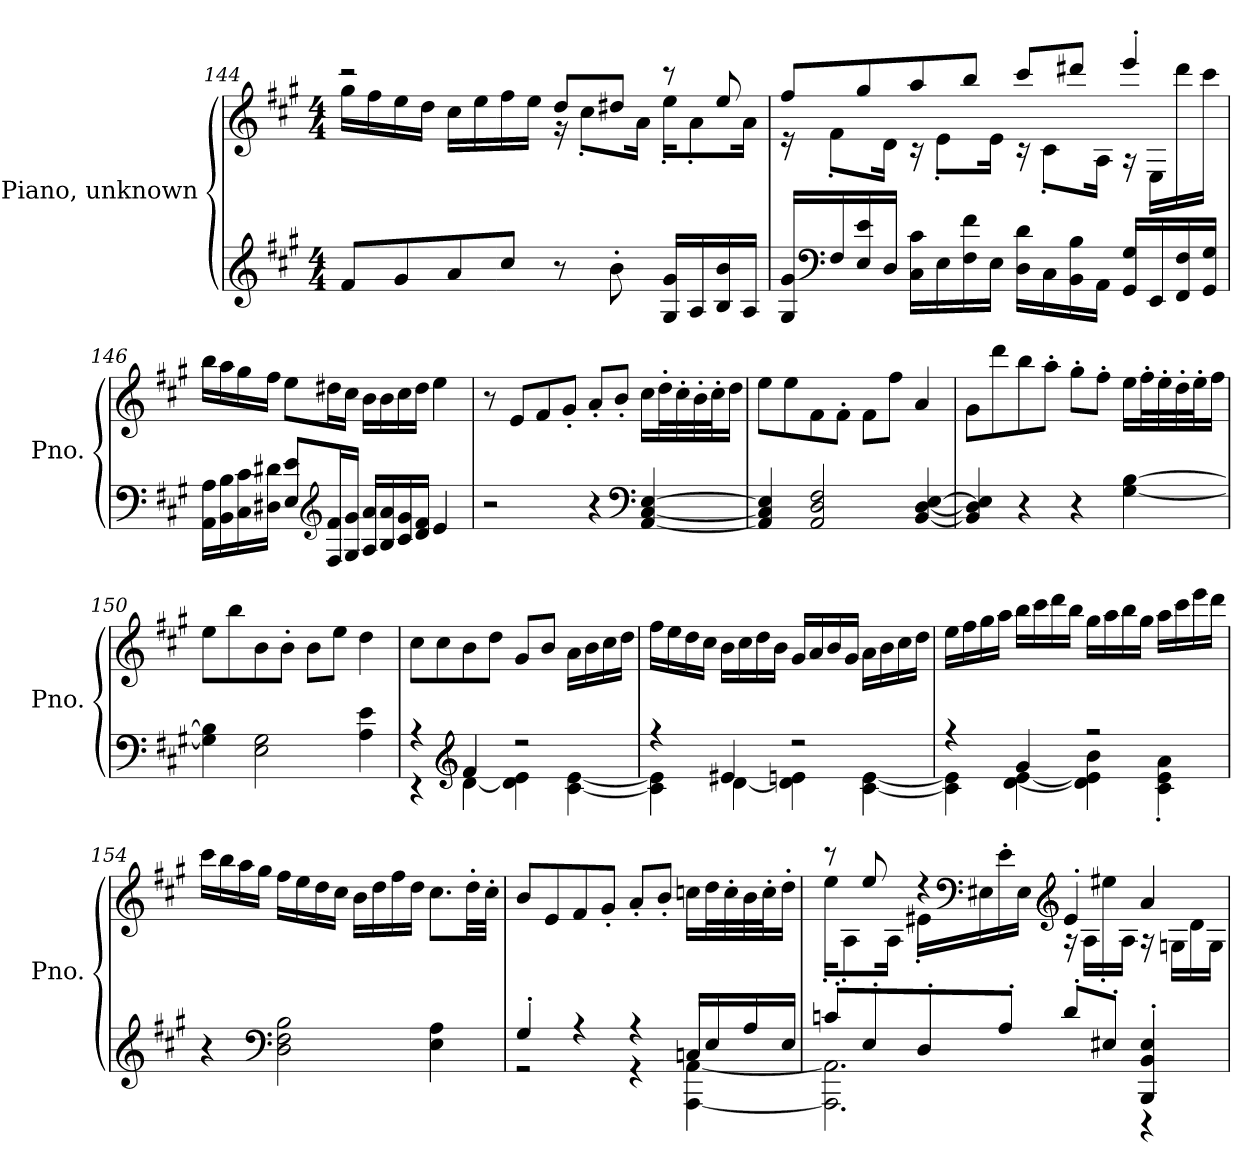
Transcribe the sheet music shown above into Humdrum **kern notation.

**kern	**kern
*part1	*part1
*staff2	*staff1
*I"Piano, unknown	*
*I'Pno.	*
!!LO:LB:g=z
*clefG2	*clefG2
*k[f#c#g#]	*k[f#c#g#]
*M4/4	*M4/4
=144	=144
*	*^
8f#/L	2r	16gg#\LL
.	.	16ff#\
8g#/	.	16ee\
.	.	16dd\JJ
8a/	.	16cc#\LL
.	.	16ee\
8cc#/J	.	16ff#\
.	.	16ee\JJ
8r	8dd/L	16r
.	.	8cc#'\L
8b'\	8dd#X/J	.
.	.	16a\Jk
16G#/ 16g#/LL	8r	16ee'\KL
16A/	.	8a'\
16B/ 16b/	8ee/	.
16A/JJ	.	16a\Jk
=145	=145	=145
16G#/ 16g#/LL	8ff#/L	16r
*clefF4	*	*
16F#/	.	8f#'\L
16E/ 16e/	8gg#/	.
16D/JJ	.	16d\Jk
16C#\ 16c#\LL	8aa/	16r
16E\	.	8e'\L
16F#\ 16f#\	8bb/J	.
16E\JJ	.	16e\Jk
16D\ 16d\LL	8ccc#/L	16r
16C#\	.	8c#'\L
16BB\ 16B\	8ddd#X/J	.
16AA\JJ	.	16A\Jk
16GG#/ 16G#/LL	4eee'/	16r
16EE/	.	16E\LL
16FF#/ 16F#/	.	16ddd#\
16GG#/ 16G#/JJ	.	16ccc#\JJ
*	*v	*v
!!LO:LB:g=z
=146	=146
16AA\ 16A\LL	16bb\LL
16BB\ 16B\	16aa\
16C#\ 16c#\	16gg#\
16D#X\ 16d#X\JJ	16ff#\JJ
8E/ 8e/L	8ee\L
*clefG2	*
16F#/ 16f#/L	16dd#X\L
16G#/ 16g#/JJ	16cc#\JJ
16A/ 16a/LL	16b\LL
16B/ 16a/	16b\
16c#/ 16g#/	16cc#\
16d#/ 16f#/JJ	16dd#\JJ
4e/	4ee\
=147	=147
2r	8r
.	8e/L
.	8f#/
.	8g#'/J
4r	8a'/L
.	8b'/J
*clefF4	*
[4AA/ [4C#/ [4E/	16cc#\LL
.	32dd'\L
.	32cc#'\
.	32b'\
.	32cc#'\J
.	16dd\JJ
=148	=148
4AA/] 4C#/] 4E/]	8ee\L
.	8ee\
2AA/ 2D/ 2F#/	8f#\
.	8f#'\J
.	8f#\L
.	8ff#\J
[4BB/ [4D/ [4E/	4a/
!!LO:LB:g=z
=149	=149
4BB/] 4D/] 4E/]	8g#\L
.	8ddd\
4r	8bb\
.	8aa'\J
4r	8gg#'\L
.	8ff#'\J
[4G#\ [4B\	16ee\LL
.	32ff#'\L
.	32ee'\
.	32dd'\
.	32ee'\J
.	16ff#\JJ
=150	=150
4G#\] 4B\]	8ee\L
.	8bb\
2E\ 2G#\	8b\
.	8b'\J
.	8b\L
.	8ee\J
4A\ 4e\	4dd\
=151	=151
*^	*
4r	4r	8cc#\L
.	.	8cc#\
*clefG2	*	*
4f#/	[4d\	8b\
.	.	8dd\J
2r	4d\] 4e\	8g#/L
.	.	8b/J
.	[4c#\ [4e\	16a\LL
.	.	16b\
.	.	16cc#\
.	.	16dd\JJ
!!LO:LB:g=z
=152	=152	=152
4r	4c#\] 4e\]	16ff#\LL
.	.	16ee\
.	.	16dd\
.	.	16cc#\JJ
4e#X/	[4d\	16b\LL
.	.	16cc#\
.	.	16dd\
.	.	16b\JJ
2r	4d\] 4en\	16g#/LL
.	.	16a/
.	.	16b/
.	.	16g#/JJ
.	[4c#\ [4e\	16a\LL
.	.	16b\
.	.	16cc#\
.	.	16dd\JJ
=153	=153	=153
4r	4c#\] 4e\]	16ee\LL
.	.	16ff#\
.	.	16gg#\
.	.	16aa\JJ
4g#/	[4d\ [4e\	16bb\LL
.	.	16ccc#\
.	.	16ddd\
.	.	16bb\JJ
2r	4d\] 4e\] 4b\	16gg#\LL
.	.	16aa\
.	.	16bb\
.	.	16gg#\JJ
.	4c#\' 4e\' 4a\'	16aa\LL
.	.	16ccc#\
.	.	16eee\
.	.	16ddd\JJ
*v	*v	*
!!LO:LB:g=z
=154	=154
4r	16ccc#\LL
.	16bb\
.	16aa\
.	16gg#\JJ
*clefF4	*
2D\ 2F#\ 2B\	16ff#\LL
.	16ee\
.	16dd\
.	16cc#\JJ
.	16b\LL
.	16dd\
.	16ff#\
.	16dd\JJ
4E\ 4A\	8.cc#\L
.	32dd'\LL
.	32cc#'\JJJ
=155	=155
*^	*
4G#'/	2r	8b/L
.	.	8e/
4r	.	8f#/
.	.	8g#'/J
4r	4r	8a'/L
.	.	8b'/J
16Cn/LL	[4AAA\ [4AA\	16ccn\LL
16E/	.	32dd\L
.	.	32cc'\
16A/	.	32b\
.	.	32cc'\J
16E/JJ	.	16dd'\JJ
!!LO:PB:g=z
=156	=156	=156
*	*	*^
8cn'/L	2.AAA\] 2.AA\]	8r	16ee'\KL
.	.	.	8A'\
8E'/	.	8ee/	.
.	.	.	16A\Jk
8D'/	.	4r	16e#X'\LL
*	*	*clefF4	*
.	.	.	16E#X\
8A'/J	.	.	16e#'\
.	.	.	16E#\JJ
*	*	*clefG2	*
8d'/L	.	4e#'/	16r
.	.	.	16A\LL
8E#X'/J	.	.	16ee#X'\
.	.	.	16A\JJ
4BBB/' 4BB/' 4E#/'	4r	4a/	16r
.	.	.	16Gn\LL
.	.	.	16d\
.	.	.	16G\JJ
*v	*v	*	*
*	*v	*v
=	=
*-	*-
